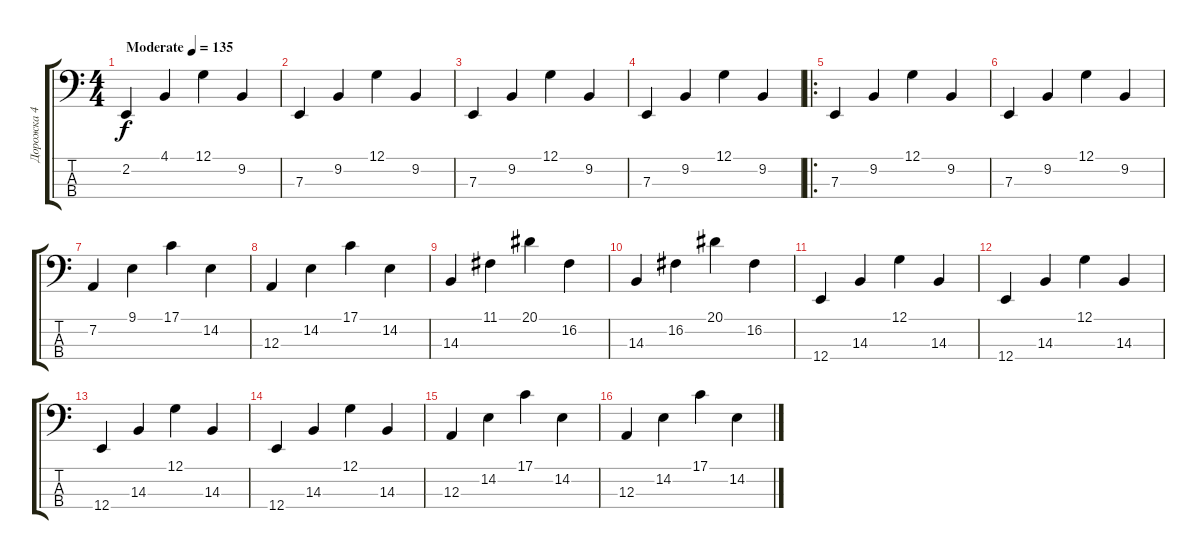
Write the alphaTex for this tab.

\track ("Дорожка 4" "Дорожка 4") {instrument brightacousticpiano}
\staff {score tabs}
\tuning (G2 D2 A1 E1) {hide}
\ts (4 4)
\tempo (135 "Moderate")
\clef f4
\ks c
2.2.4{dy f instrument brightacousticpiano} 4.1.4 12.1.4 9.2.4 |
7.3.4 9.2.4 12.1.4 9.2.4 |
7.3.4 9.2.4 12.1.4 9.2.4 |
7.3.4 9.2.4 12.1.4 9.2.4 |
\ro
7.3.4 9.2.4 12.1.4 9.2.4 |
7.3.4 9.2.4 12.1.4 9.2.4 |
7.2.4 9.1.4 17.1.4 14.2.4 |
12.3.4 14.2.4 17.1.4 14.2.4 |
14.3.4 11.1.4 20.1.4 16.2.4 |
14.3.4 16.2.4 20.1.4 16.2.4 |
12.4.4 14.3.4 12.1.4 14.3.4 |
12.4.4 14.3.4 12.1.4 14.3.4 |
12.4.4 14.3.4 12.1.4 14.3.4 |
12.4.4 14.3.4 12.1.4 14.3.4 |
12.3.4 14.2.4 17.1.4 14.2.4 |
12.3.4 14.2.4 17.1.4 14.2.4
